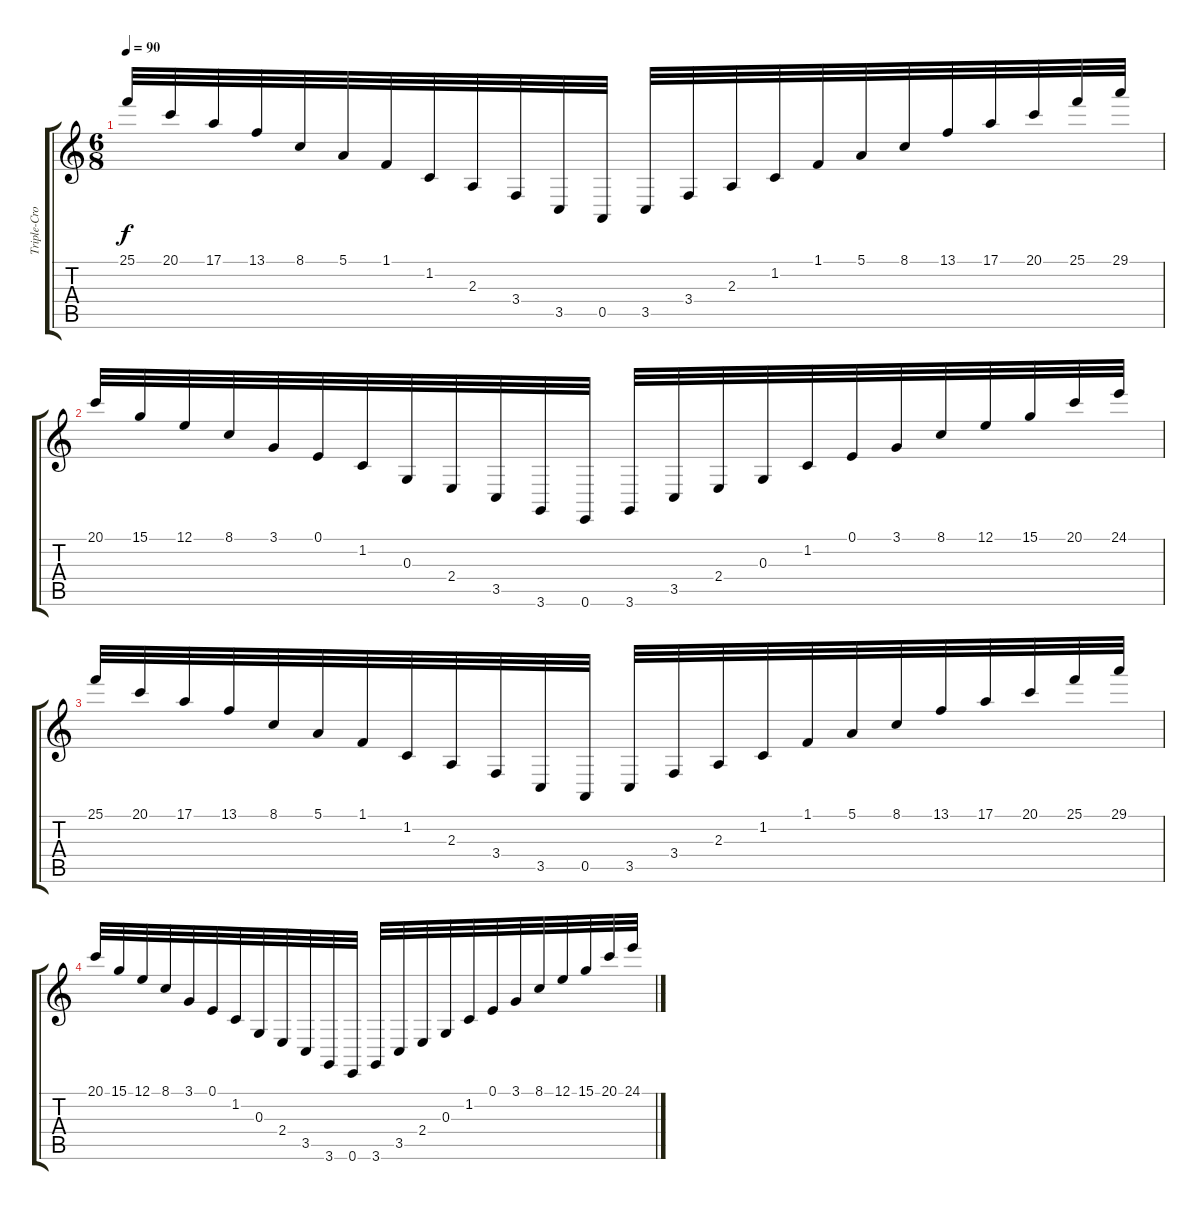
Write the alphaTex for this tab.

\track ("Triple-Croche" "Triple-Cro") {instrument drawbarorgan}
\staff {score tabs}
\tuning (E4 B3 G3 D3 A2 E2) {hide}
\ts (6 8)
\tempo 90
\clef g2
\ks c
25.1.32{dy f instrument drawbarorgan} 20.1.32 17.1.32 13.1.32 8.1.32 5.1.32 1.1.32 1.2.32 2.3.32 3.4.32 3.5.32 0.5.32 3.5.32 3.4.32 2.3.32 1.2.32 1.1.32 5.1.32 8.1.32 13.1.32 17.1.32 20.1.32 25.1.32 29.1.32 |
20.1.32 15.1.32 12.1.32 8.1.32 3.1.32 0.1.32 1.2.32 0.3.32 2.4.32 3.5.32 3.6.32 0.6.32 3.6.32 3.5.32 2.4.32 0.3.32 1.2.32 0.1.32 3.1.32 8.1.32 12.1.32 15.1.32 20.1.32 24.1.32 |
25.1.32 20.1.32 17.1.32 13.1.32 8.1.32 5.1.32 1.1.32 1.2.32 2.3.32 3.4.32 3.5.32 0.5.32 3.5.32 3.4.32 2.3.32 1.2.32 1.1.32 5.1.32 8.1.32 13.1.32 17.1.32 20.1.32 25.1.32 29.1.32 |
20.1.32 15.1.32 12.1.32 8.1.32 3.1.32 0.1.32 1.2.32 0.3.32 2.4.32 3.5.32 3.6.32 0.6.32 3.6.32 3.5.32 2.4.32 0.3.32 1.2.32 0.1.32 3.1.32 8.1.32 12.1.32 15.1.32 20.1.32 24.1.32
